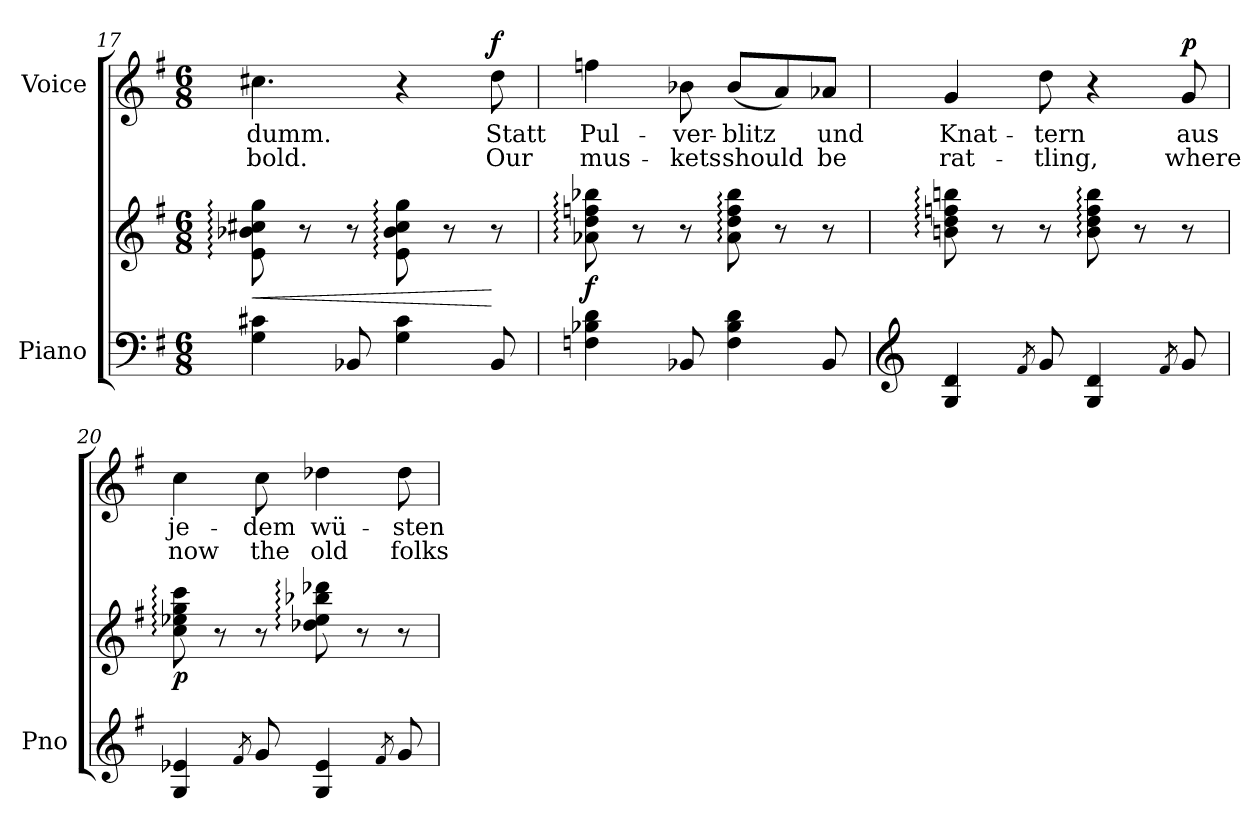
**kern	**kern	**dynam	**kern	**text	**text	**dynam
*part2	*part2	*part2	*part1	*part1	*part1	*part1
*staff3	*staff2	*staff2/3	*staff1	*staff1	*staff1	*staff1
*I"Piano	*	*	*I"Voice	*	*	*
*I'Pno	*	*	*	*	*	*
*clefF4	*clefG2	*	*clefG2	*	*	*
*k[f#]	*k[f#]	*	*k[f#]	*	*	*
*M6/8	*M6/8	*	*M6/8	*	*	*
=17	=17	=17	=17	=17	=17	=17
!	!	!LO:HP:b	!	!LO:LY:b	!LO:LY:b	!
4G\ 4c#X\	8e\: 8b-X\: 8cc#X\: 8gg\:	<	4.cc#X\	dumm.	bold.	.
.	8r	.	.	.	.	.
8BB-X/	8r	.	.	.	.	.
4G\ 4c#\	8e\: 8b-\: 8cc#\: 8gg\:	.	4r	.	.	.
.	8r	.	.	.	.	.
!	!	!	!	!LO:LY:b	!LO:LY:b	!LO:DY:a
8BB-/	8r	[	8dd\	Statt	Our	f
=18	=18	=18	=18	=18	=18	=18
!	!	!LO:DY:b	!	!LO:LY:b	!LO:LY:b	!
4Fn\ 4B-X\ 4d\	8a-X\: 8dd\: 8ffn\: 8bb-X\:	f	4ffn\	Pul-	mus-	.
.	8r	.	.	.	.	.
!	!	!	!	!LO:LY:b	!LO:LY:b	!
8BB-X/	8r	.	8b-X\	-ver-	-kets	.
!	!	!	!	!LO:LY:b	!LO:LY:b	!
4F\ 4B-\ 4d\	8a-\: 8dd\: 8ff\: 8bb-\:	.	(<8b-/L	-blitz	should	.
.	8r	.	8a/)	.	.	.
!	!	!	!	!LO:LY:b	!LO:LY:b	!
8BB-/	8r	.	8a-X/J	und	be	.
!!LO:LB:g=z
=19	=19	=19	=19	=19	=19	=19
*clefG2	*	*	*	*	*	*
!	!	!	!	!LO:LY:b	!LO:LY:b	!
4G/ 4d/	8bn\: 8dd\: 8ffn\: 8bbn\:	.	4g/	Knat-	rat-	.
.	8r	.	.	.	.	.
8qf#/	.	.	.	.	.	.
!	!	!	!	!LO:LY:b	!LO:LY:b	!
8g/	8r	.	8dd\	-tern	-tling,	.
4G/ 4d/	8b\: 8dd\: 8ff\: 8bb\:	.	4r	.	.	.
.	8r	.	.	.	.	.
8qf#/	.	.	.	.	.	.
!	!	!	!	!LO:LY:b	!LO:LY:b	!LO:DY:a
8g/	8r	.	8g/	aus	where	p
=20	=20	=20	=20	=20	=20	=20
!	!	!LO:DY:b	!	!LO:LY:b	!LO:LY:b	!
4G/ 4e-X/	8cc\: 8ee-X\: 8gg\: 8ccc\:	p	4cc\	je-	now	.
.	8r	.	.	.	.	.
8qf#/	.	.	.	.	.	.
!	!	!	!	!LO:LY:b	!LO:LY:b	!
8g/	8r	.	8cc\	-dem	the	.
!	!	!	!	!LO:LY:b	!LO:LY:b	!
4G/ 4e-/	8dd-X\: 8ee-\: 8bb-X\: 8ddd-X\:	.	4dd-X\	wü-	old	.
.	8r	.	.	.	.	.
8qf#/	.	.	.	.	.	.
!	!	!	!	!LO:LY:b	!LO:LY:b	!
8g/	8r	.	8dd-\	-sten	folks	.
=	=	=	=	=	=	=
*-	*-	*-	*-	*-	*-	*-
